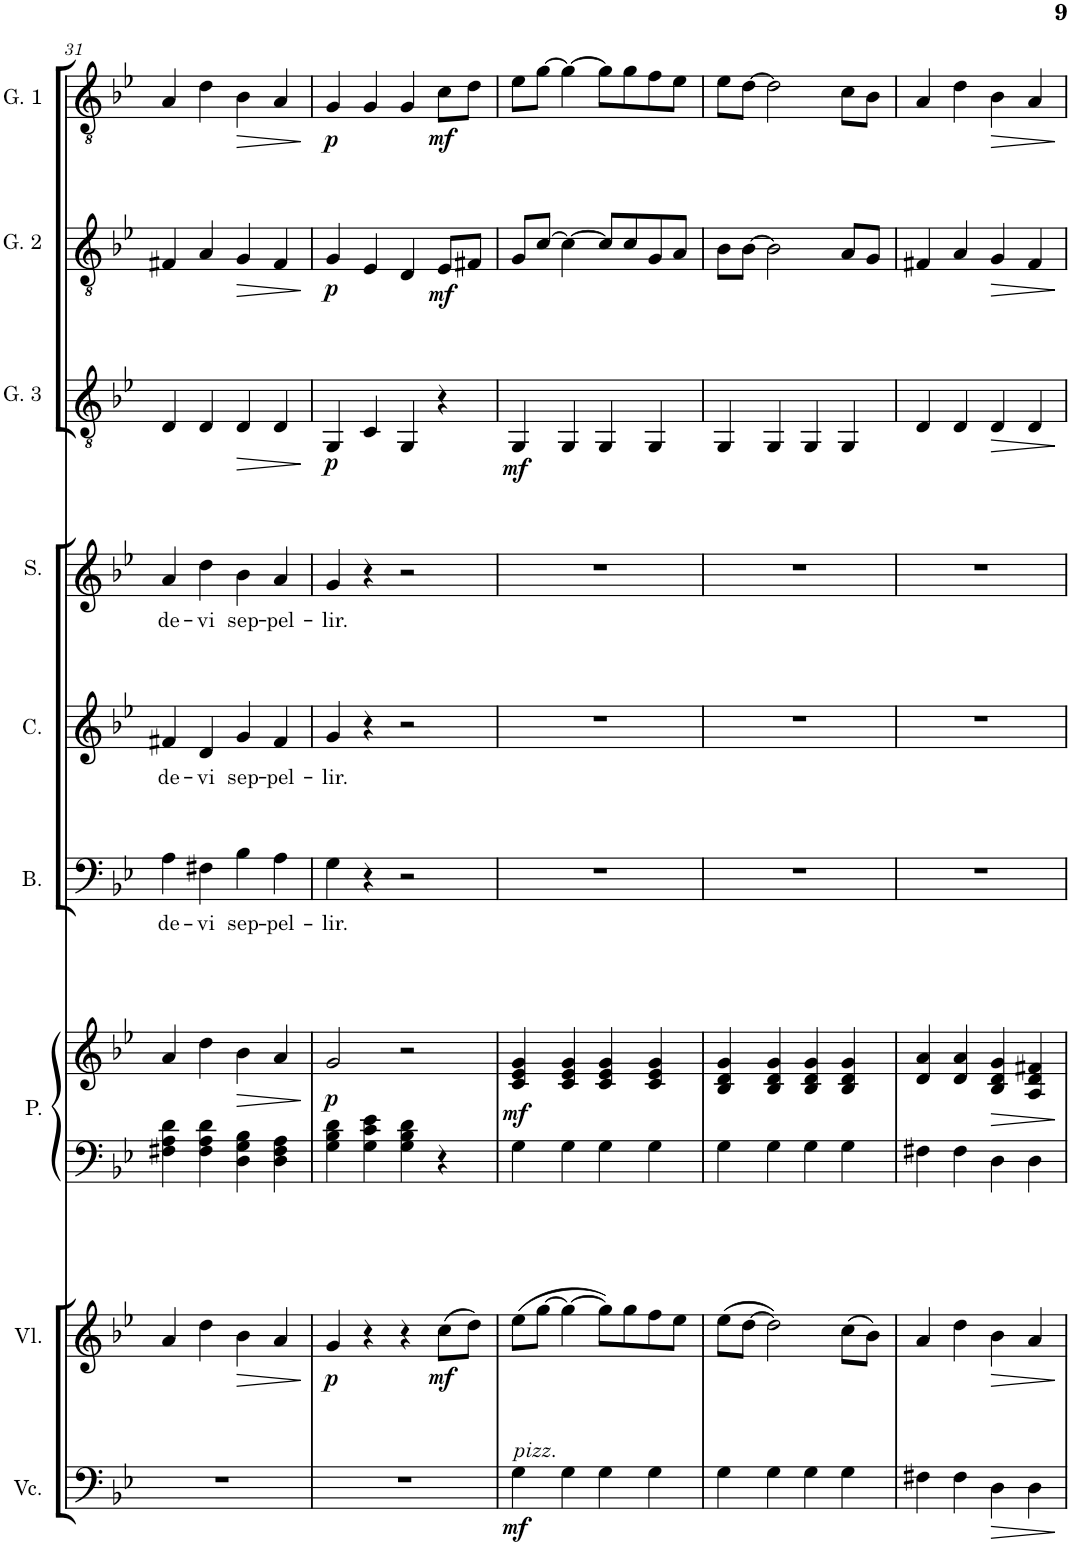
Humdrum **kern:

**kern	**dynam	**kern	**dynam	**kern	**kern	**dynam	**kern	**text	**kern	**text	**kern	**text	**kern	**dynam	**kern	**dynam	**kern	**dynam
*part9	*part9	*part8	*part8	*part7	*part7	*part7	*part6	*part6	*part5	*part5	*part4	*part4	*part3	*part3	*part2	*part2	*part1	*part1
*staff10	*staff10	*staff9	*staff9	*staff8	*staff7	*staff7/8	*staff6	*staff6	*staff5	*staff5	*staff4	*staff4	*staff3	*staff3	*staff2	*staff2	*staff1	*staff1
*I"Violoncelo	*	*I"Violino	*	*I"Piano	*	*	*I"Barítono	*	*I"Contralto	*	*I"Soprano	*	*I"Guitarra 2	*	*I"Guitarra 2	*	*I"Guitarra 1	*
*I'Vc.	*	*I'Vl.	*	*I'P.	*	*	*I'B.	*	*I'C.	*	*I'S.	*	*I'G. 3	*	*I'G. 2	*	*I'G. 1	*
!!LO:PB:g=z
*clefF4	*	*clefG2	*	*clefF4	*clefG2	*	*clefF4	*	*clefG2	*	*clefG2	*	*clefGv2	*	*clefGv2	*	*clefGv2	*
*k[b-e-]	*	*k[b-e-]	*	*k[b-e-]	*k[b-e-]	*	*k[b-e-]	*	*k[b-e-]	*	*k[b-e-]	*	*k[b-e-]	*	*k[b-e-]	*	*k[b-e-]	*
*M4/4	*	*M4/4	*	*M4/4	*M4/4	*	*M4/4	*	*M4/4	*	*M4/4	*	*M4/4	*	*M4/4	*	*M4/4	*
*met(c)	*	*met(c)	*	*met(c)	*met(c)	*	*met(c)	*	*met(c)	*	*met(c)	*	*met(c)	*	*met(c)	*	*met(c)	*
=31	=31	=31	=31	=31	=31	=31	=31	=31	=31	=31	=31	=31	=31	=31	=31	=31	=31	=31
!	!	!	!	!	!	!	!	!LO:LY:b	!	!LO:LY:b	!	!LO:LY:b	!	!	!	!	!	!
1r	.	4a/	.	4F#X\ 4A\ 4d\	4a/	.	4A\	de-	4f#X/	de-	4a/	de-	4D/	.	4F#X/	.	4A/	.
!	!	!	!	!	!	!	!	!LO:LY:b	!	!LO:LY:b	!	!LO:LY:b	!	!	!	!	!	!
.	.	4dd\	.	4F#\ 4A\ 4d\	4dd\	.	4F#X\	-vi	4d/	-vi	4dd\	-vi	4D/	.	4A/	.	4d\	.
!	!	!	!LO:HP:b	!	!	!LO:HP:b	!	!LO:LY:b	!	!LO:LY:b	!	!LO:LY:b	!	!LO:HP:b	!	!LO:HP:b	!	!LO:HP:b
.	.	4b-\	>	4D\ 4G\ 4B-\	4b-\	>	4B-\	sep-	4g/	sep-	4b-\	sep-	4D/	>	4G/	>	4B-\	>
!	!	!	!	!	!	!	!	!LO:LY:b	!	!LO:LY:b	!	!LO:LY:b	!	!	!	!	!	!
.	.	4a/	.	4D\ 4F#\ 4A\	4a/	.	4A\	-pel-	4f#/	-pel-	4a/	-pel-	4D/	.	4F#/	.	4A/	.
.	.	.	]	.	.	]	.	.	.	.	.	.	.	]	.	]	.	]
=32	=32	=32	=32	=32	=32	=32	=32	=32	=32	=32	=32	=32	=32	=32	=32	=32	=32	=32
!	!	!	!LO:DY:b	!	!	!LO:DY:b	!	!LO:LY:b	!	!LO:LY:b	!	!LO:LY:b	!	!LO:DY:b	!	!LO:DY:b	!	!LO:DY:b
1r	.	4g/	p	4G\ 4B-\ 4d\	2g/	p	4G\	-lir.	4g/	-lir.	4g/	-lir.	4GG/	p	4G/	p	4G/	p
.	.	4r	.	4G\ 4c\ 4e-\	.	.	4r	.	4r	.	4r	.	4C/	.	4E-/	.	4G/	.
.	.	4r	.	4G\ 4B-\ 4d\	2r	.	2r	.	2r	.	2r	.	4GG/	.	4D/	.	4G/	.
!	!	!	!LO:DY:b	!	!	!	!	!	!	!	!	!	!	!	!	!LO:DY:b	!	!LO:DY:b
.	.	(8cc\L	mf	4r	.	.	.	.	.	.	.	.	4r	.	8E-/L	mf	8c\L	mf
.	.	8dd\J)	.	.	.	.	.	.	.	.	.	.	.	.	8F#X/J	.	8d\J	.
=33	=33	=33	=33	=33	=33	=33	=33	=33	=33	=33	=33	=33	=33	=33	=33	=33	=33	=33
!LO:TX:a:i:t=pizz.	!	!	!	!	!	!	!	!	!	!	!	!	!	!	!	!	!	!
!	!LO:DY:b	!	!	!	!	!LO:DY:b	!	!	!	!	!	!	!	!LO:DY:b	!	!	!	!
4G\	mf	(8ee-\L	.	4G\	4c/ 4e-/ 4g/	mf	1r	.	1r	.	1r	.	4GG/	mf	8G/L	.	8e-\L	.
.	.	[8gg\J	.	.	.	.	.	.	.	.	.	.	.	.	[8c/J	.	[8g\J	.
4G\	.	4gg\_	.	4G\	4c/ 4e-/ 4g/	.	.	.	.	.	.	.	4GG/	.	4c\_	.	4g\_	.
4G\	.	8gg\L])	.	4G\	4c/ 4e-/ 4g/	.	.	.	.	.	.	.	4GG/	.	8c/L]	.	8g\L]	.
.	.	8gg\	.	.	.	.	.	.	.	.	.	.	.	.	8c/	.	8g\	.
4G\	.	8ff\	.	4G\	4c/ 4e-/ 4g/	.	.	.	.	.	.	.	4GG/	.	8G/	.	8f\	.
.	.	8ee-\J	.	.	.	.	.	.	.	.	.	.	.	.	8A/J	.	8e-\J	.
=34	=34	=34	=34	=34	=34	=34	=34	=34	=34	=34	=34	=34	=34	=34	=34	=34	=34	=34
4G\	.	(8ee-\L	.	4G\	4B-/ 4d/ 4g/	.	1r	.	1r	.	1r	.	4GG/	.	8B-\L	.	8e-\L	.
.	.	[8dd\J	.	.	.	.	.	.	.	.	.	.	.	.	[8B-\J	.	[8d\J	.
4G\	.	2dd\])	.	4G\	4B-/ 4d/ 4g/	.	.	.	.	.	.	.	4GG/	.	2B-\]	.	2d\]	.
4G\	.	.	.	4G\	4B-/ 4d/ 4g/	.	.	.	.	.	.	.	4GG/	.	.	.	.	.
4G\	.	(8cc\L	.	4G\	4B-/ 4d/ 4g/	.	.	.	.	.	.	.	4GG/	.	8A/L	.	8c\L	.
.	.	8b-\J)	.	.	.	.	.	.	.	.	.	.	.	.	8G/J	.	8B-\J	.
=35	=35	=35	=35	=35	=35	=35	=35	=35	=35	=35	=35	=35	=35	=35	=35	=35	=35	=35
4F#X\	.	4a/	.	4F#X\	4d/ 4a/	.	1r	.	1r	.	1r	.	4D/	.	4F#X/	.	4A/	.
4F#\	.	4dd\	.	4F#\	4d/ 4a/	.	.	.	.	.	.	.	4D/	.	4A/	.	4d\	.
!	!LO:HP:b	!	!LO:HP:b	!	!	!LO:HP:b	!	!	!	!	!	!	!	!LO:HP:b	!	!LO:HP:b	!	!LO:HP:b
4D\	>	4b-\	>	4D\	4B-/ 4d/ 4g/	>	.	.	.	.	.	.	4D/	>	4G/	>	4B-\	>
4D\	.	4a/	.	4D\	4A/ 4d/ 4f#X/	.	.	.	.	.	.	.	4D/	.	4F#/	.	4A/	.
.	]	.	]	.	.	]	.	.	.	.	.	.	.	]	.	]	.	]
=	=	=	=	=	=	=	=	=	=	=	=	=	=	=	=	=	=	=
*-	*-	*-	*-	*-	*-	*-	*-	*-	*-	*-	*-	*-	*-	*-	*-	*-	*-	*-
